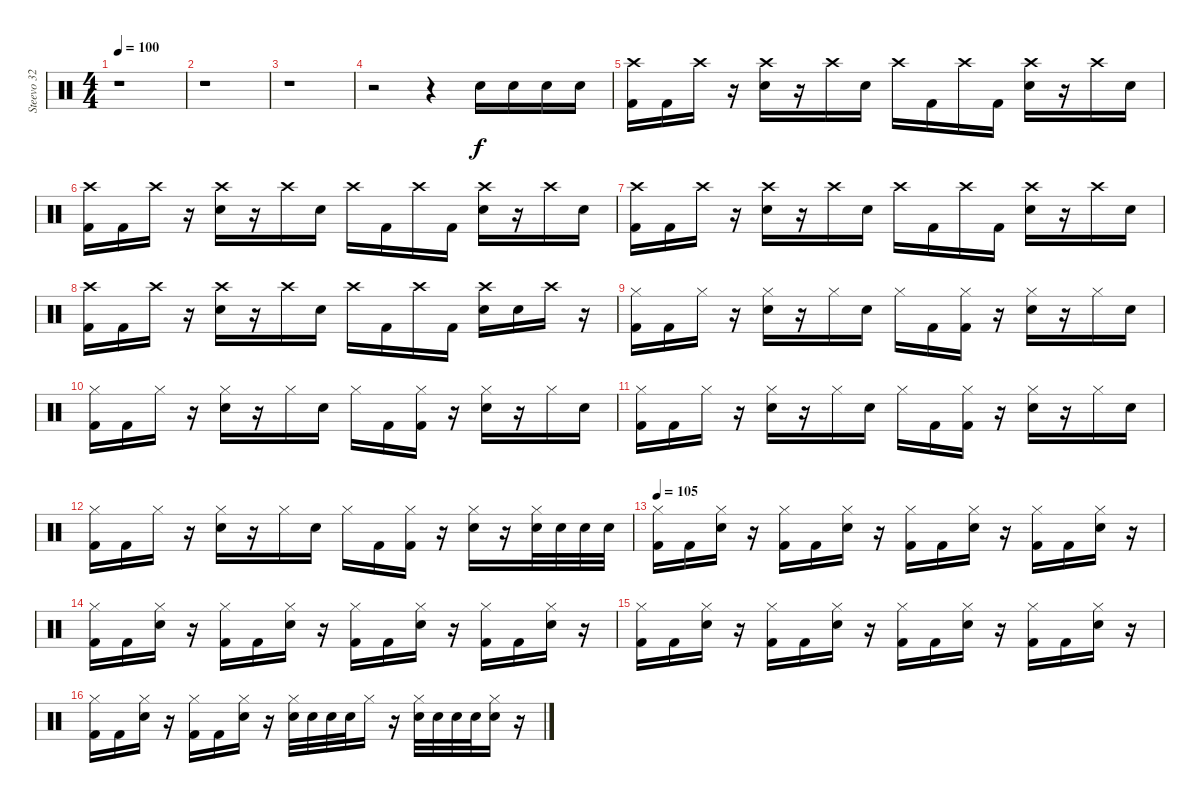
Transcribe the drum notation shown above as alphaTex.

\track ("Steevo 32" "Steevo 32") {instrument percussion}
\staff {score}
\articulation defaults
\ts (4 4)
\tempo 100
\clef neutral
\ks c
r.1{dy f} |
r.1 |
r.1 |
r.2 r.4 "Electric Snare (hit)".16 "Electric Snare (hit)".16 "Electric Snare (hit)".16 "Electric Snare (hit)".16 |
("Crash high (hit)" "Kick (hit) 2").16 "Kick (hit) 2".16 "Crash high (hit)".16 r.16 ("Crash high (hit)" "Electric Snare (hit)").16 r.16 "Crash high (hit)".16 "Electric Snare (hit)".16 "Crash high (hit)".16 "Kick (hit) 2".16 "Crash high (hit)".16 "Kick (hit) 2".16 ("Crash high (hit)" "Electric Snare (hit)").16 r.16 "Crash high (hit)".16 "Electric Snare (hit)".16 |
("Crash high (hit)" "Kick (hit) 2").16 "Kick (hit) 2".16 "Crash high (hit)".16 r.16 ("Crash high (hit)" "Electric Snare (hit)").16 r.16 "Crash high (hit)".16 "Electric Snare (hit)".16 "Crash high (hit)".16 "Kick (hit) 2".16 "Crash high (hit)".16 "Kick (hit) 2".16 ("Crash high (hit)" "Electric Snare (hit)").16 r.16 "Crash high (hit)".16 "Electric Snare (hit)".16 |
("Crash high (hit)" "Kick (hit) 2").16 "Kick (hit) 2".16 "Crash high (hit)".16 r.16 ("Crash high (hit)" "Electric Snare (hit)").16 r.16 "Crash high (hit)".16 "Electric Snare (hit)".16 "Crash high (hit)".16 "Kick (hit) 2".16 "Crash high (hit)".16 "Kick (hit) 2".16 ("Crash high (hit)" "Electric Snare (hit)").16 r.16 "Crash high (hit)".16 "Electric Snare (hit)".16 |
("Crash high (hit)" "Kick (hit) 2").16 "Kick (hit) 2".16 "Crash high (hit)".16 r.16 ("Crash high (hit)" "Electric Snare (hit)").16 r.16 "Crash high (hit)".16 "Electric Snare (hit)".16 "Crash high (hit)".16 "Kick (hit) 2".16 "Crash high (hit)".16 "Kick (hit) 2".16 ("Crash high (hit)" "Electric Snare (hit)").16 "Electric Snare (hit)".16 "Crash high (hit)".16 r.16 |
("Hi-Hat (closed)" "Kick (hit) 2").16 "Kick (hit) 2".16 "Hi-Hat (closed)".16 r.16 ("Hi-Hat (closed)" "Electric Snare (hit)").16 r.16 "Hi-Hat (closed)".16 "Electric Snare (hit)".16 "Hi-Hat (closed)".16 "Kick (hit) 2".16 ("Hi-Hat (closed)" "Kick (hit) 2").16 r.16 ("Hi-Hat (closed)" "Electric Snare (hit)").16 r.16 "Hi-Hat (closed)".16 "Electric Snare (hit)".16 |
("Hi-Hat (closed)" "Kick (hit) 2").16 "Kick (hit) 2".16 "Hi-Hat (closed)".16 r.16 ("Hi-Hat (closed)" "Electric Snare (hit)").16 r.16 "Hi-Hat (closed)".16 "Electric Snare (hit)".16 "Hi-Hat (closed)".16 "Kick (hit) 2".16 ("Hi-Hat (closed)" "Kick (hit) 2").16 r.16 ("Hi-Hat (closed)" "Electric Snare (hit)").16 r.16 "Hi-Hat (closed)".16 "Electric Snare (hit)".16 |
("Hi-Hat (closed)" "Kick (hit) 2").16 "Kick (hit) 2".16 "Hi-Hat (closed)".16 r.16 ("Hi-Hat (closed)" "Electric Snare (hit)").16 r.16 "Hi-Hat (closed)".16 "Electric Snare (hit)".16 "Hi-Hat (closed)".16 "Kick (hit) 2".16 ("Hi-Hat (closed)" "Kick (hit) 2").16 r.16 ("Hi-Hat (closed)" "Electric Snare (hit)").16 r.16 "Hi-Hat (closed)".16 "Electric Snare (hit)".16 |
("Hi-Hat (closed)" "Kick (hit) 2").16 "Kick (hit) 2".16 "Hi-Hat (closed)".16 r.16 ("Hi-Hat (closed)" "Electric Snare (hit)").16 r.16 "Hi-Hat (closed)".16 "Electric Snare (hit)".16 "Hi-Hat (closed)".16 "Kick (hit) 2".16 ("Hi-Hat (closed)" "Kick (hit) 2").16 r.16 ("Hi-Hat (closed)" "Electric Snare (hit)").16 r.16 ("Hi-Hat (closed)" "Electric Snare (hit)").32 "Electric Snare (hit)".32 "Electric Snare (hit)".32 "Electric Snare (hit)".32 |
\tempo 105
("Hi-Hat (closed)" "Kick (hit) 2").16 "Kick (hit) 2".16 ("Hi-Hat (closed)" "Electric Snare (hit)").16 r.16 ("Hi-Hat (closed)" "Kick (hit) 2").16 "Kick (hit) 2".16 ("Hi-Hat (closed)" "Electric Snare (hit)").16 r.16 ("Hi-Hat (closed)" "Kick (hit) 2").16 "Kick (hit) 2".16 ("Hi-Hat (closed)" "Electric Snare (hit)").16 r.16 ("Hi-Hat (closed)" "Kick (hit) 2").16 "Kick (hit) 2".16 ("Hi-Hat (closed)" "Electric Snare (hit)").16 r.16 |
("Hi-Hat (closed)" "Kick (hit) 2").16 "Kick (hit) 2".16 ("Hi-Hat (closed)" "Electric Snare (hit)").16 r.16 ("Hi-Hat (closed)" "Kick (hit) 2").16 "Kick (hit) 2".16 ("Hi-Hat (closed)" "Electric Snare (hit)").16 r.16 ("Hi-Hat (closed)" "Kick (hit) 2").16 "Kick (hit) 2".16 ("Hi-Hat (closed)" "Electric Snare (hit)").16 r.16 ("Hi-Hat (closed)" "Kick (hit) 2").16 "Kick (hit) 2".16 ("Hi-Hat (closed)" "Electric Snare (hit)").16 r.16 |
("Hi-Hat (closed)" "Kick (hit) 2").16 "Kick (hit) 2".16 ("Hi-Hat (closed)" "Electric Snare (hit)").16 r.16 ("Hi-Hat (closed)" "Kick (hit) 2").16 "Kick (hit) 2".16 ("Hi-Hat (closed)" "Electric Snare (hit)").16 r.16 ("Hi-Hat (closed)" "Kick (hit) 2").16 "Kick (hit) 2".16 ("Hi-Hat (closed)" "Electric Snare (hit)").16 r.16 ("Hi-Hat (closed)" "Kick (hit) 2").16 "Kick (hit) 2".16 ("Hi-Hat (closed)" "Electric Snare (hit)").16 r.16 |
("Hi-Hat (closed)" "Kick (hit) 2").16 "Kick (hit) 2".16 ("Hi-Hat (closed)" "Electric Snare (hit)").16 r.16 ("Hi-Hat (closed)" "Kick (hit) 2").16 "Kick (hit) 2".16 ("Hi-Hat (closed)" "Electric Snare (hit)").16 r.16 ("Hi-Hat (closed)" "Electric Snare (hit)").32 "Electric Snare (hit)".32 "Electric Snare (hit)".32 "Electric Snare (hit)".32 "Hi-Hat (closed)".16 r.16 ("Hi-Hat (closed)" "Electric Snare (hit)").32 "Electric Snare (hit)".32 "Electric Snare (hit)".32 "Electric Snare (hit)".32 ("Hi-Hat (closed)" "Electric Snare (hit)").16 r.16
